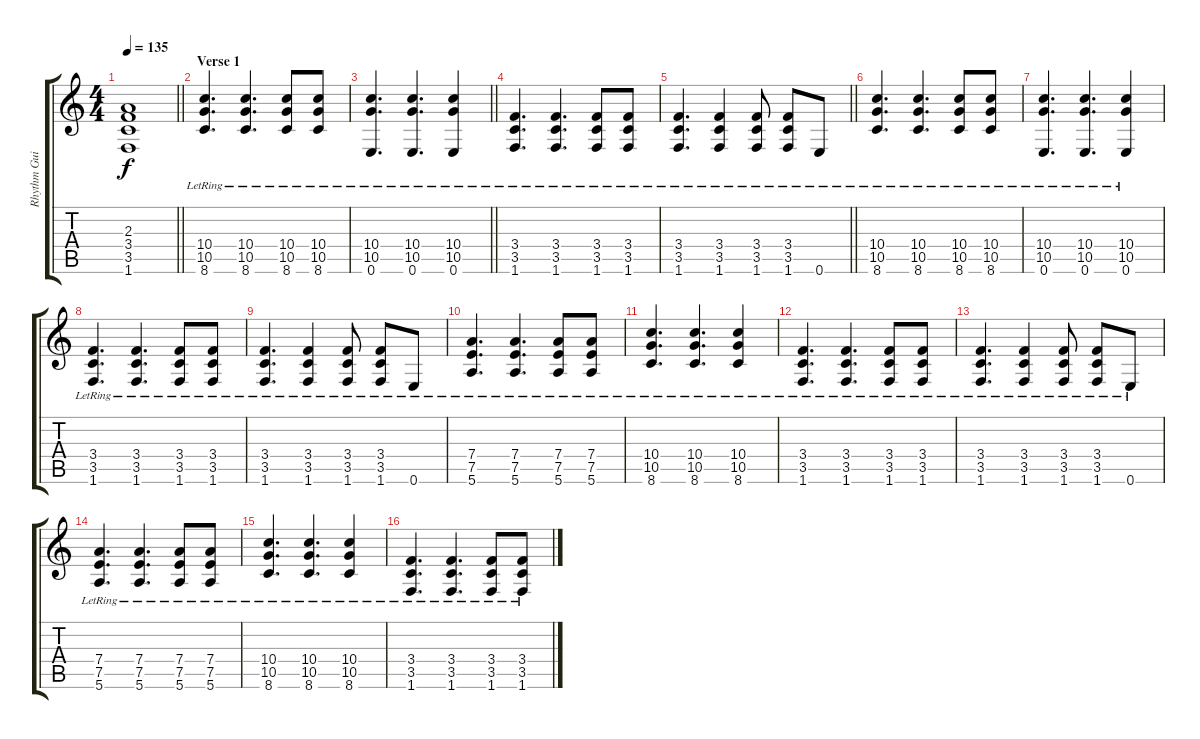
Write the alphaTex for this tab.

\track ("Rhythm Guitar" "Rhythm Gui") {instrument overdrivenguitar}
\staff {score tabs}
\tuning (E4 B3 G3 D3 A2 E2) {hide}
\ts (4 4)
\tempo 135
\clef g2
\barLineRight lightlight
\ks c
(2.3{t} 3.4{t} 3.5{t} 1.6{t}).1{dy f} |
\section ("" "Verse 1")
(10.4{lr} 10.5{lr} 8.6{lr}).4{d} (10.4{lr} 10.5{lr} 8.6{lr}).4{d} (10.4{lr} 10.5{lr} 8.6{lr}).8 (10.4{lr} 10.5{lr} 8.6{lr}).8 |
\barLineRight lightlight
(10.4{lr} 10.5{lr} 0.6{lr}).4{d} (10.4{lr} 10.5{lr} 0.6{lr}).4{d} (10.4{lr} 10.5{lr} 0.6{lr}).4 |
(3.4{lr} 3.5{lr} 1.6{lr}).4{d} (3.4{lr} 3.5{lr} 1.6{lr}).4{d} (3.4{lr} 3.5{lr} 1.6{lr}).8 (3.4{lr} 3.5{lr} 1.6{lr}).8 |
\barLineRight lightlight
(3.4{lr} 3.5{lr} 1.6{lr}).4{d} (3.4{lr} 3.5{lr} 1.6{lr}).4 (3.4{lr} 3.5{lr} 1.6{lr}).8 (3.4{lr} 3.5{lr} 1.6{lr}).8 0.6{lr}.8 |
(10.4{lr} 10.5{lr} 8.6{lr}).4{d} (10.4{lr} 10.5{lr} 8.6{lr}).4{d} (10.4{lr} 10.5{lr} 8.6{lr}).8 (10.4{lr} 10.5{lr} 8.6{lr}).8 |
(10.4{lr} 10.5{lr} 0.6{lr}).4{d} (10.4{lr} 10.5{lr} 0.6{lr}).4{d} (10.4{lr} 10.5{lr} 0.6{lr}).4 |
(3.4{lr} 3.5{lr} 1.6{lr}).4{d} (3.4{lr} 3.5{lr} 1.6{lr}).4{d} (3.4{lr} 3.5{lr} 1.6{lr}).8 (3.4{lr} 3.5{lr} 1.6{lr}).8 |
(3.4{lr} 3.5{lr} 1.6{lr}).4{d} (3.4{lr} 3.5{lr} 1.6{lr}).4 (3.4{lr} 3.5{lr} 1.6{lr}).8 (3.4{lr} 3.5{lr} 1.6{lr}).8 0.6{lr}.8 |
(7.4{lr} 7.5{lr} 5.6{lr}).4{d} (7.4{lr} 7.5{lr} 5.6{lr}).4{d} (7.4{lr} 7.5{lr} 5.6{lr}).8 (7.4{lr} 7.5{lr} 5.6{lr}).8 |
(10.4{lr} 10.5{lr} 8.6{lr}).4{d} (10.4{lr} 10.5{lr} 8.6{lr}).4{d} (10.4{lr} 10.5{lr} 8.6{lr}).4 |
(3.4{lr} 3.5{lr} 1.6{lr}).4{d} (3.4{lr} 3.5{lr} 1.6{lr}).4{d} (3.4{lr} 3.5{lr} 1.6{lr}).8 (3.4{lr} 3.5{lr} 1.6{lr}).8 |
(3.4{lr} 3.5{lr} 1.6{lr}).4{d} (3.4{lr} 3.5{lr} 1.6{lr}).4 (3.4{lr} 3.5{lr} 1.6{lr}).8 (3.4{lr} 3.5{lr} 1.6{lr}).8 0.6{lr}.8 |
(7.4{lr} 7.5{lr} 5.6{lr}).4{d} (7.4{lr} 7.5{lr} 5.6{lr}).4{d} (7.4{lr} 7.5{lr} 5.6{lr}).8 (7.4{lr} 7.5{lr} 5.6{lr}).8 |
(10.4{lr} 10.5{lr} 8.6{lr}).4{d} (10.4{lr} 10.5{lr} 8.6{lr}).4{d} (10.4{lr} 10.5{lr} 8.6{lr}).4 |
(3.4{lr} 3.5{lr} 1.6{lr}).4{d} (3.4{lr} 3.5{lr} 1.6{lr}).4{d} (3.4{lr} 3.5{lr} 1.6{lr}).8 (3.4{lr} 3.5{lr} 1.6{lr}).8
